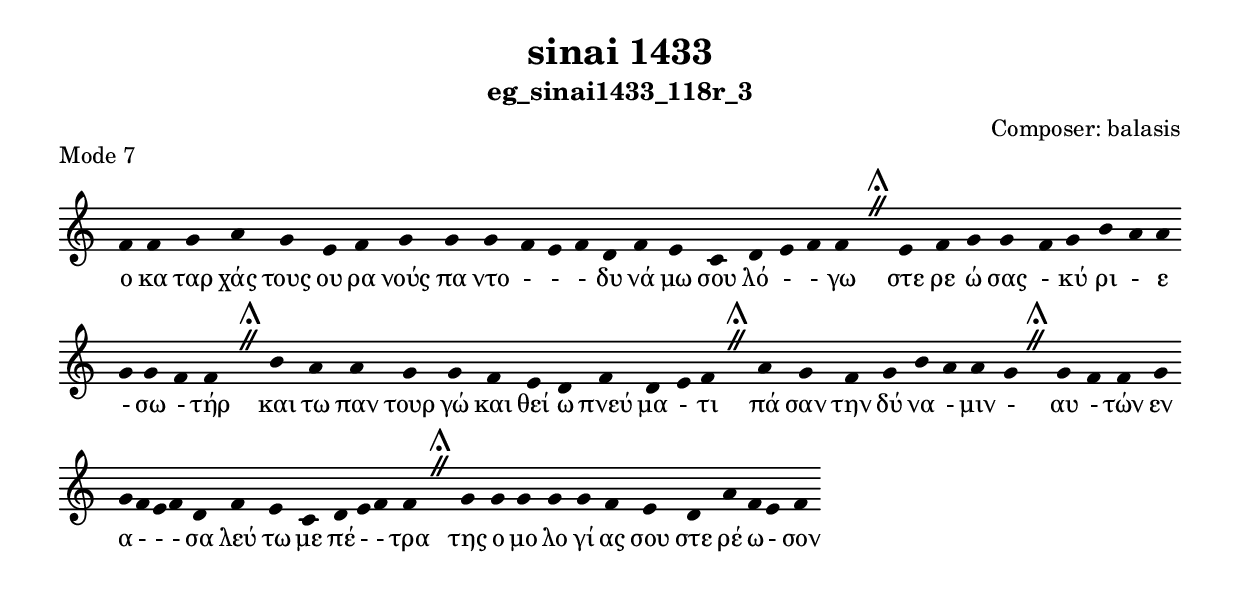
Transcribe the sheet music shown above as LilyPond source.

\include "gregorian.ly"

	\header {
 	  title = "sinai 1433"
	  subtitle = "eg_sinai1433_118r_3"
	  composer = "Composer: balasis"
	  piece = "Mode 7"
	}

	chant = {
	  f'4 f'4 g'4 a'4 g'4 e'4 f'4 g'4 g'4 g'4 f'4 e'4 f'4 d'4 f'4 e'4 c'4 d'4 e'4 f'4 f'4 \divisioMaior
 e'4 f'4 g'4 g'4 f'4 g'4 b'4 a'4 a'4 g'4 g'4 f'4 f'4 \divisioMaior
 b'4 a'4 a'4 g'4 g'4 f'4 e'4 d'4 f'4 d'4 e'4 f'4 \divisioMaior
 a'4 g'4 f'4 g'4 b'4 a'4 a'4 g'4 \divisioMaior
 g'4 f'4 f'4 g'4 g'4 f'4 e'4 f'4 d'4 f'4 e'4 c'4 d'4 e'4 f'4 f'4 \divisioMaior
 g'4 g'4 g'4 g'4 g'4 f'4 e'4 d'4 a'4 f'4 e'4 f'4\finalis
	}

	verba = \lyricmode {ο κα ταρ χάς τους ου ρα νούς πα ντο -  -  - δυ νά μω σου λό -  - γω 
στε ρε ώ σας - κύ ρι - ε - σω - τήρ 
και τω παν τουρ γώ και θεί ω πνεύ μα - τι 
πά σαν την δύ να - μιν - 
αυ - τών εν α -  -  - σα λεύ τω με πέ -  - τρα 
της ο μο λο γί ας σου στε ρέ ω - σον 
	}


	\score {
	  \new Staff <<
	  \new Voice = "melody" \chant
	  \new Lyrics = "one" \lyricsto melody \verba
	  >>
	  \layout {
	    \context {
	      \Staff
	      \remove "Time_signature_engraver"
	      \remove "Bar_engraver"
	    }
	    \context {
	      \Voice
	      \remove "Stem_engraver"
	    }
	  }
	}